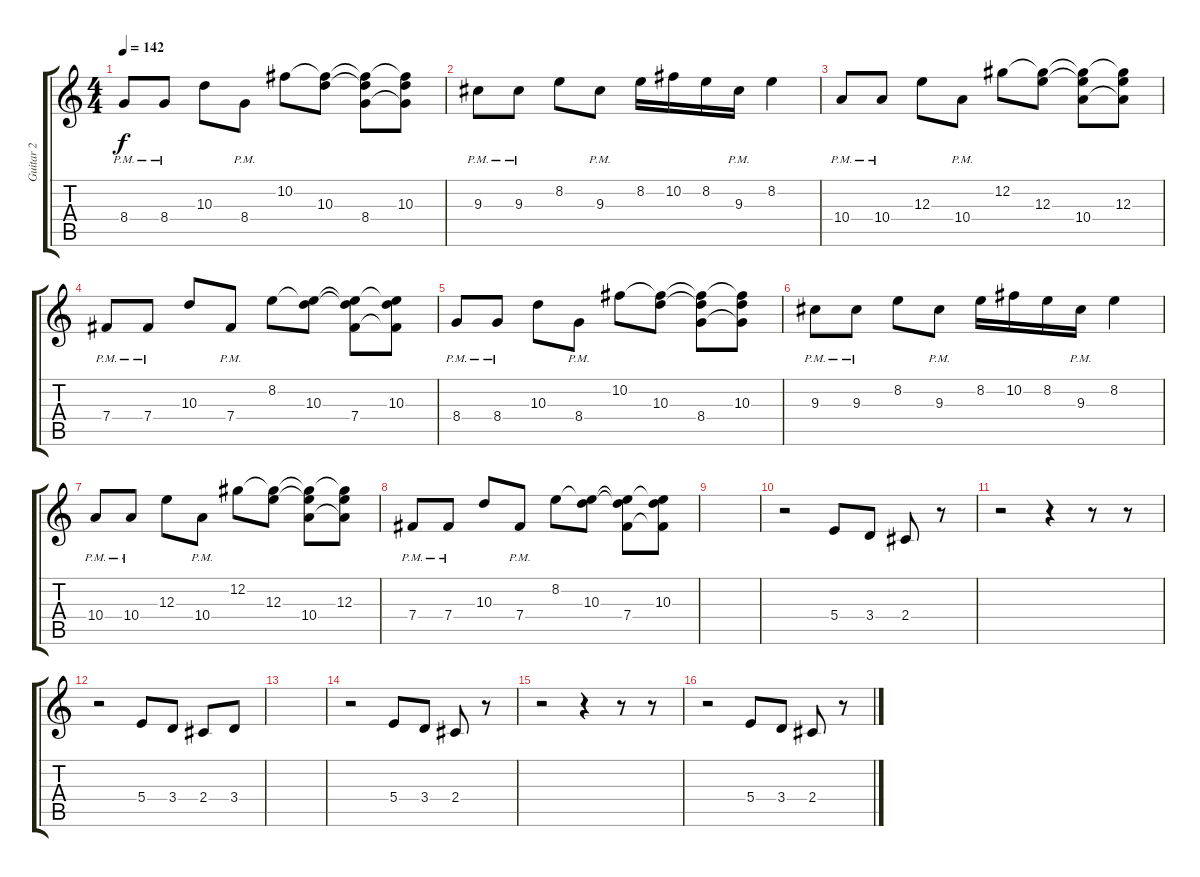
\track ("Guitar 2" "Guitar 2") {instrument distortionguitar}
\staff {score tabs}
\tuning (Db4 Ab3 E3 B2 Gb2 B1) {hide}
\ts (4 4)
\tempo 142
\clef g2
\ks c
8.4{pm}.8{dy f} 8.4{pm}.8 10.3.8 8.4{pm}.8 10.2.8 (10.2{t} 10.3).8 (10.2{t} 10.3{t} 8.4).8 (10.2{t} 10.3 8.4{t}).8 |
9.3{pm}.8 9.3{pm}.8 8.2.8 9.3{pm}.8 8.2.16 10.2.16 8.2.16 9.3{pm}.16 8.2.4 |
10.4{pm}.8 10.4{pm}.8 12.3.8 10.4{pm}.8 12.2.8 (12.2{t} 12.3).8 (12.2{t} 12.3{t} 10.4).8 (12.2{t} 12.3 10.4{t}).8 |
7.4{pm}.8 7.4{pm}.8 10.3.8 7.4{pm}.8 8.2.8 (8.2{t} 10.3).8 (8.2{t} 10.3{t} 7.4).8 (8.2{t} 10.3 7.4{t}).8 |
8.4{pm}.8 8.4{pm}.8 10.3.8 8.4{pm}.8 10.2.8 (10.2{t} 10.3).8 (10.2{t} 10.3{t} 8.4).8 (10.2{t} 10.3 8.4{t}).8 |
9.3{pm}.8 9.3{pm}.8 8.2.8 9.3{pm}.8 8.2.16 10.2.16 8.2.16 9.3{pm}.16 8.2.4 |
10.4{pm}.8 10.4{pm}.8 12.3.8 10.4{pm}.8 12.2.8 (12.2{t} 12.3).8 (12.2{t} 12.3{t} 10.4).8 (12.2{t} 12.3 10.4{t}).8 |
7.4{pm}.8 7.4{pm}.8 10.3.8 7.4{pm}.8 8.2.8 (8.2{t} 10.3).8 (8.2{t} 10.3{t} 7.4).8 (8.2{t} 10.3 7.4{t}).8 |
|
r.2 5.4.8 3.4.8 2.4.8 r.8 |
r.2 r.4 r.8 r.8 |
r.2 5.4.8 3.4.8 2.4.8 3.4.8 |
|
r.2 5.4.8 3.4.8 2.4.8 r.8 |
r.2 r.4 r.8 r.8 |
r.2 5.4.8 3.4.8 2.4.8 r.8
